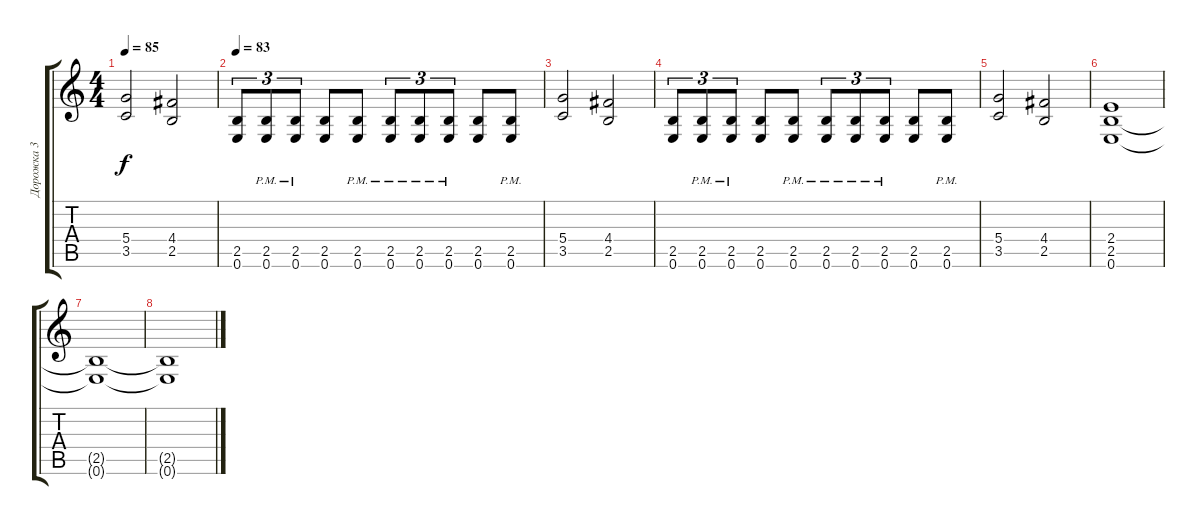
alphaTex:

\track ("Дорожка 3" "Дорожка 3") {instrument distortionguitar}
\staff {score tabs}
\tuning (E4 B3 G3 D3 A2 E2) {hide}
\ts (4 4)
\tempo 85
\clef g2
\ks c
(5.4 3.5).2{dy f} (4.4 2.5).2 |
\tempo 83
(2.5 0.6).8{tu (3 2)} (2.5{pm} 0.6{pm}).8{tu (3 2)} (2.5{pm} 0.6{pm}).8{tu (3 2)} (2.5 0.6).8 (2.5{pm} 0.6{pm}).8 (2.5{pm} 0.6{pm}).8{tu (3 2)} (2.5{pm} 0.6{pm}).8{tu (3 2)} (2.5{pm} 0.6{pm}).8{tu (3 2)} (2.5 0.6).8 (2.5{pm} 0.6{pm}).8 |
(5.4 3.5).2 (4.4 2.5).2 |
(2.5 0.6).8{tu (3 2)} (2.5{pm} 0.6{pm}).8{tu (3 2)} (2.5{pm} 0.6{pm}).8{tu (3 2)} (2.5 0.6).8 (2.5{pm} 0.6{pm}).8 (2.5{pm} 0.6{pm}).8{tu (3 2)} (2.5{pm} 0.6{pm}).8{tu (3 2)} (2.5{pm} 0.6{pm}).8{tu (3 2)} (2.5 0.6).8 (2.5{pm} 0.6{pm}).8 |
(5.4 3.5).2 (4.4 2.5).2 |
(2.4 2.5 0.6).1 |
(2.5{t} 0.6{t}).1 |
(2.5{t} 0.6{t}).1
